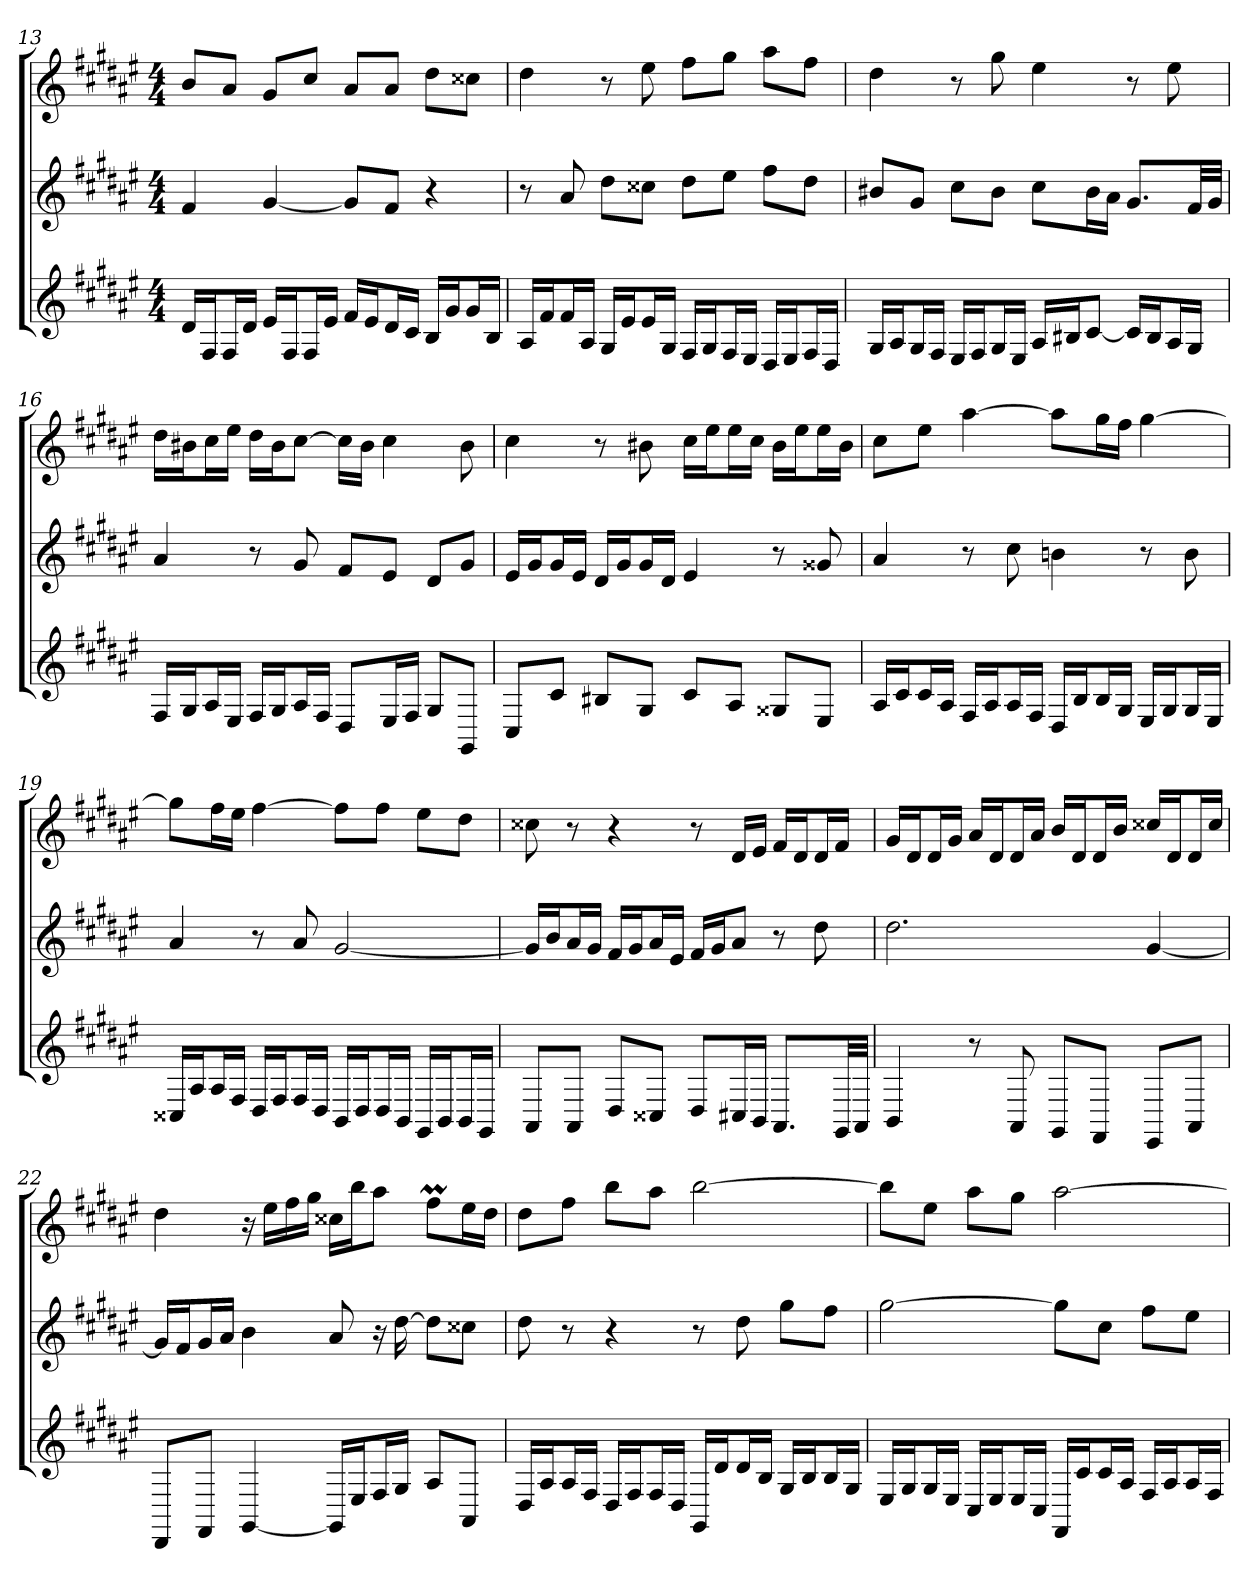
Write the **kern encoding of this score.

**kern	**kern	**kern
*part3	*part2	*part1
*staff3	*staff2	*staff1
*k[f#c#g#d#a#e#]	*k[f#c#g#d#a#e#]	*k[f#c#g#d#a#e#]
*F#:	*F#:	*F#:
*M4/4	*M4/4	*M4/4
=13	=13	=13
16d#LL	4f#	8bL
16F#J	.	.
16F#L	.	8a#J
16d#JJ	.	.
16e#LL	[4g#	8g#L
16F#J	.	.
16F#L	.	8cc#J
16e#JJ	.	.
16f#LL	8g#L]	8a#L
16e#J	.	.
16d#L	8f#J	8a#J
16c#JJ	.	.
16BLL	4r	8dd#L
16g#J	.	.
16g#L	.	8cc##XJ
16BJJ	.	.
=14	=14	=14
16A#LL	8r	4dd#
16f#J	.	.
16f#L	8a#	.
16A#JJ	.	.
16G#LL	8dd#L	8r
16e#J	.	.
16e#L	8cc##XJ	8ee#
16G#JJ	.	.
16F#LL	8dd#L	8ff#L
16G#J	.	.
16F#L	8ee#J	8gg#J
16E#JJ	.	.
16D#LL	8ff#L	8aa#L
16E#J	.	.
16F#L	8dd#J	8ff#J
16D#JJ	.	.
=15	=15	=15
16G#LL	8b#XL	4dd#
16A#J	.	.
16G#L	8g#J	.
16F#JJ	.	.
16E#LL	8cc#L	8r
16F#J	.	.
16G#L	8b#J	8gg#
16E#JJ	.	.
16A#LL	8cc#L	4ee#
16B#XJ	.	.
[8c#J	16b#L	.
.	16a#JJ	.
16c#LL]	8.g#L	8r
16B#J	.	.
16A#L	.	8ee#
16G#JJ	32f#LL	.
.	32g#JJJ	.
=16	=16	=16
16F#LL	4a#	16dd#LL
16G#J	.	16b#XJ
16A#L	.	16cc#L
16E#JJ	.	16ee#JJ
16F#LL	8r	16dd#LL
16G#J	.	16b#J
16A#L	8g#	[8cc#J
16F#JJ	.	.
8D#L	8f#L	16cc#LL]
.	.	16b#JJ
16E#L	8e#J	4cc#
16F#JJ	.	.
8G#L	8d#L	.
8GG#J	8g#J	8b#
=17	=17	=17
8C#L	16e#LL	4cc#
.	16g#J	.
8c#J	16g#L	.
.	16e#JJ	.
8B#XL	16d#LL	8r
.	16g#J	.
8G#J	16g#L	8b#X
.	16d#JJ	.
8c#L	4e#	16cc#LL
.	.	16ee#J
8A#J	.	16ee#L
.	.	16cc#JJ
8G##XL	8r	16b#LL
.	.	16ee#J
8E#J	8g##X	16ee#L
.	.	16b#JJ
=18	=18	=18
16A#LL	4a#	8cc#L
16c#J	.	.
16c#L	.	8ee#J
16A#JJ	.	.
16F#LL	8r	[4aa#
16A#J	.	.
16A#L	8cc#	.
16F#JJ	.	.
16D#LL	4bn	8aa#L]
16BJ	.	.
16BL	.	16gg#L
16G#JJ	.	16ff#JJ
16E#LL	8r	[4gg#
16G#J	.	.
16G#L	8b	.
16E#JJ	.	.
=19	=19	=19
16C##XLL	4a#	8gg#L]
16A#J	.	.
16A#L	.	16ff#L
16F#JJ	.	16ee#JJ
16D#LL	8r	[4ff#
16F#J	.	.
16F#L	8a#	.
16D#JJ	.	.
16BBLL	[2g#	8ff#L]
16D#J	.	.
16D#L	.	8ff#J
16BBJJ	.	.
16GG#LL	.	8ee#L
16BBJ	.	.
16BBL	.	8dd#J
16GG#JJ	.	.
=20	=20	=20
8AA#L	16g#LL]	8cc##X
.	16bJ	.
8AA#J	16a#L	8r
.	16g#JJ	.
8D#L	16f#LL	4r
.	16g#J	.
8C##XJ	16a#L	.
.	16e#JJ	.
8D#L	16f#LL	8r
.	16g#J	.
16C#XL	8a#J	16d#LL
16BBJJ	.	16e#JJ
8.AA#L	8r	16f#LL
.	.	16d#J
.	8dd#	16d#L
32GG#LL	.	16f#JJ
32AA#JJJ	.	.
=21	=21	=21
4BB	2.dd#	16g#LL
.	.	16d#J
.	.	16d#L
.	.	16g#JJ
8r	.	16a#LL
.	.	16d#J
8AA#	.	16d#L
.	.	16a#JJ
8GG#L	.	16bLL
.	.	16d#J
8FF#J	.	16d#L
.	.	16bJJ
8EE#L	[4g#	16cc##XLL
.	.	16d#J
8AA#J	.	16d#L
.	.	16cc##JJ
=22	=22	=22
8DD#L	16g#LL]	4dd#
.	16f#J	.
8FF#J	16g#L	.
.	16a#JJ	.
[4GG#	4b	16r
.	.	16ee#LL
.	.	16ff#
.	.	16gg#JJ
16GG#LL]	8a#	16cc##XLL
16E#J	.	16bbJ
16F#L	16r	8aa#J
16G#JJ	[16dd#	.
8A#L	8dd#L]	8ff#ML
8AA#J	8cc##XJ	16ee#L
.	.	16dd#JJ
=23	=23	=23
16D#LL	8dd#	8dd#L
16A#J	.	.
16A#L	8r	8ff#J
16F#JJ	.	.
16D#LL	4r	8bbL
16F#J	.	.
16F#L	.	8aa#J
16D#JJ	.	.
16GG#LL	8r	[2bb
16d#J	.	.
16d#L	8dd#	.
16BJJ	.	.
16G#LL	8gg#L	.
16BJ	.	.
16BL	8ff#J	.
16G#JJ	.	.
=24	=24	=24
16E#LL	[2gg#	8bbL]
16G#J	.	.
16G#L	.	8ee#J
16E#JJ	.	.
16C#LL	.	8aa#L
16E#J	.	.
16E#L	.	8gg#J
16C#JJ	.	.
16FF#LL	8gg#L]	[2aa#
16c#J	.	.
16c#L	8cc#J	.
16A#JJ	.	.
16F#LL	8ff#L	.
16A#J	.	.
16A#L	8ee#J	.
16F#JJ	.	.
=	=	=
*-	*-	*-
